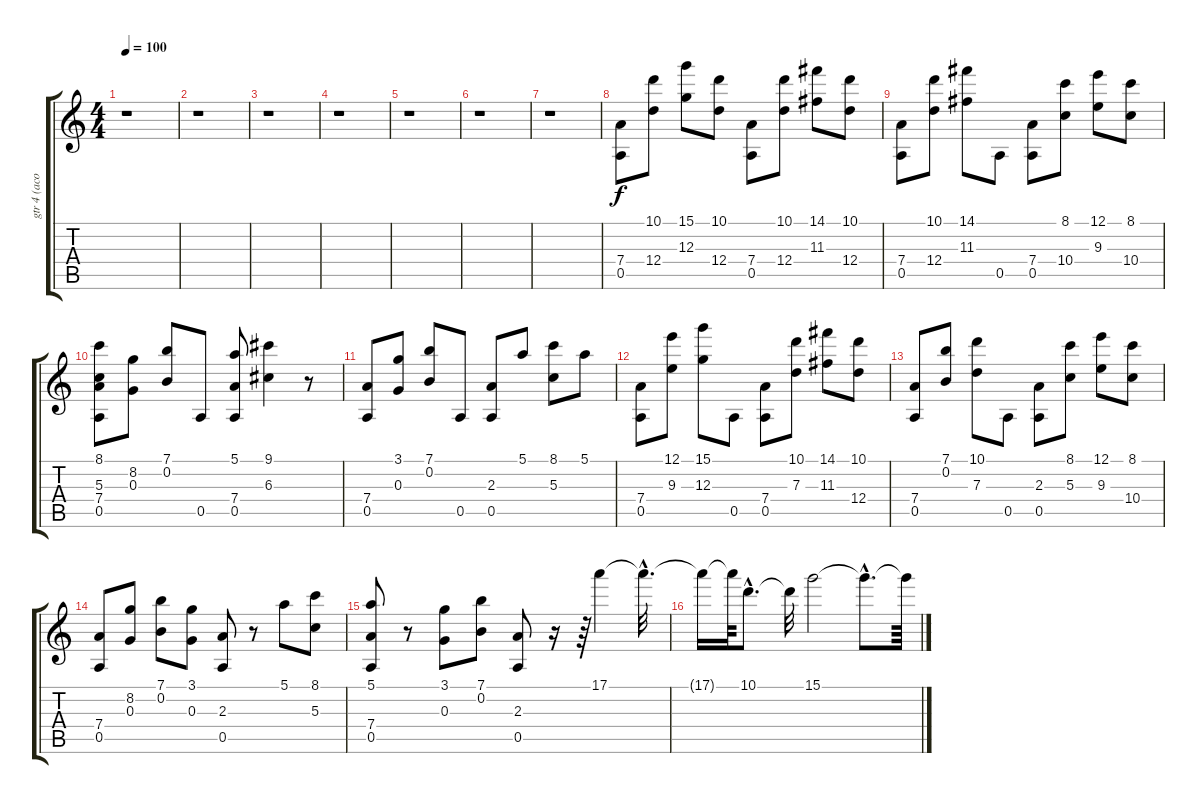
\track ("gtr 4 (acoustic)" "gtr 4 (aco") {instrument acousticguitarsteel}
\staff {score tabs}
\tuning (E4 B3 G3 D3 A2 E2) {hide}
\ts (4 4)
\tempo 100
\clef g2
\ks c
r.1{dy f} |
r.1 |
r.1 |
r.1 |
r.1 |
r.1 |
r.1 |
(7.4 0.5).8 (10.1 12.4).8 (15.1 12.3).8 (10.1 12.4).8 (7.4 0.5).8 (10.1 12.4).8 (14.1 11.3).8 (10.1 12.4).8 |
(7.4 0.5).8 (10.1 12.4).8 (14.1 11.3).8 0.5.8 (7.4 0.5).8 (8.1 10.4).8 (12.1 9.3).8 (8.1 10.4).8 |
(8.1 5.3 7.4 0.5).8 (8.2 0.3).8 (7.1 0.2).8 0.5.8 (5.1 7.4 0.5).8 (9.1 6.3).4 r.8 |
(7.4 0.5).8 (3.1 0.3).8 (7.1 0.2).8 0.5.8 (2.3 0.5).8 5.1.8 (8.1 5.3).8 5.1.8 |
(7.4 0.5).8 (12.1 9.3).8 (15.1 12.3).8 0.5.8 (7.4 0.5).8 (10.1 7.3).8 (14.1 11.3).8 (10.1 12.4).8 |
(7.4 0.5).8 (7.1 0.2).8 (10.1 7.3).8 0.5.8 (2.3 0.5).8 (8.1 5.3).8 (12.1 9.3).8 (8.1 10.4).8 |
(7.4 0.5).8 (8.2 0.3).8 (7.1 0.2).8 (3.1 0.3).8 (2.3 0.5).8 r.8 5.1.8 (8.1 5.3).8 |
(5.1 7.4 0.5).8 r.8 (3.1 0.3).8 (7.1 0.2).8 (2.3 0.5).8 r.16 r.64 17.1.4 17.1{hac t}.32{d} |
17.1{t}.16 17.1{t}.64 10.1{hac}.8{d} 10.1{t}.32 15.1.2 15.1{hac t}.8{d} 15.1{t}.64
